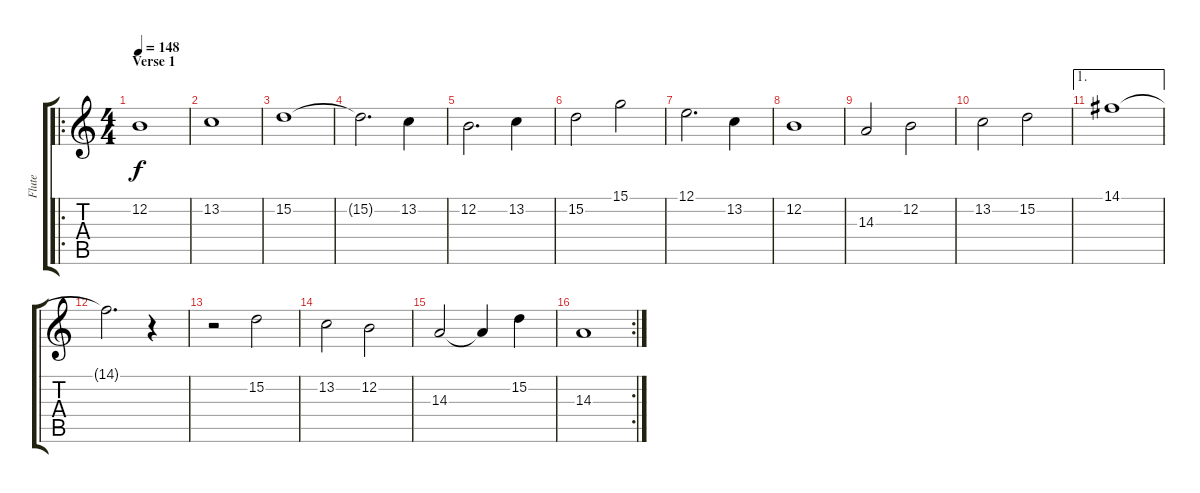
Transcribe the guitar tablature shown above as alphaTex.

\track ("Flute" "Flute") {instrument flute}
\staff {score tabs}
\tuning (E4 B3 G3 D3 A2 E2) {hide}
\ro
\ts (4 4)
\section ("" "Verse 1")
\tempo 148
\clef g2
\ks c
12.2.1{dy f} |
13.2.1 |
15.2.1 |
15.2{t}.2{d} 13.2.4 |
12.2.2{d} 13.2.4 |
15.2.2 15.1.2 |
12.1.2{d} 13.2.4 |
12.2.1 |
14.3.2 12.2.2 |
13.2.2 15.2.2 |
\ae 1
14.1.1 |
14.1{t}.2{d} r.4 |
r.2 15.2.2 |
13.2.2 12.2.2 |
14.3.2 14.3{t}.4 15.2.4 |
\rc 2
14.3.1
